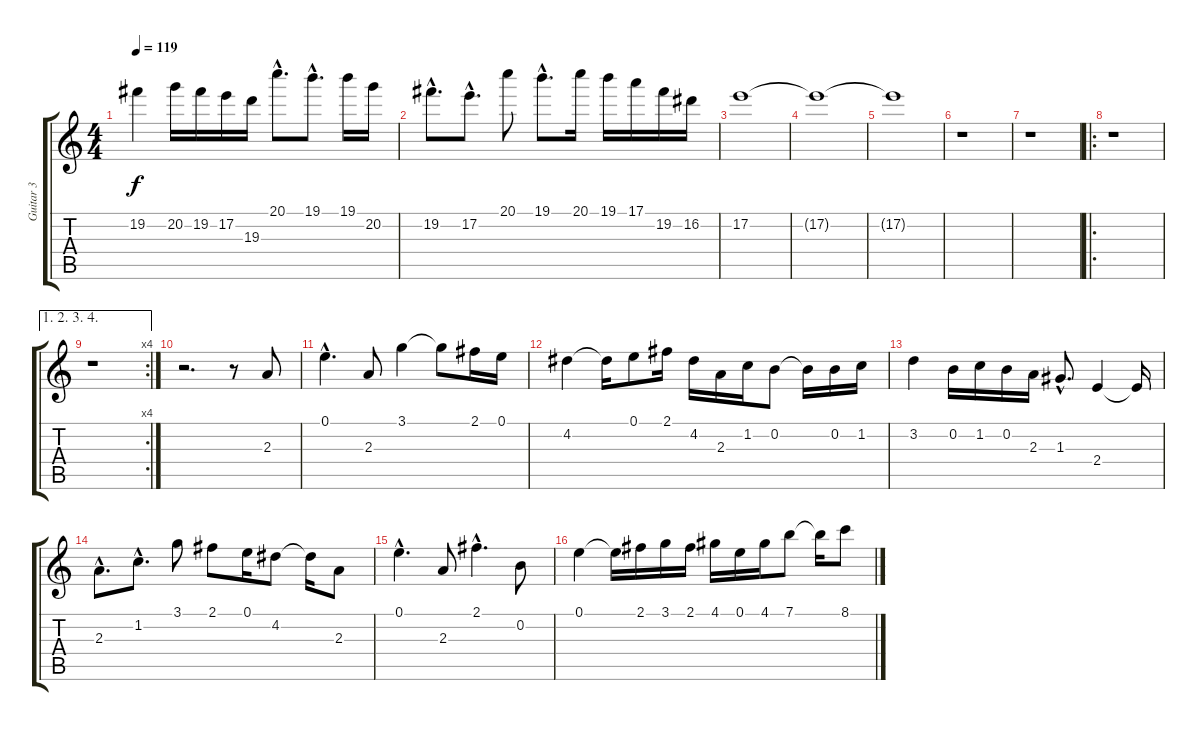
\track ("Guitar 3" "Guitar 3") {instrument overdrivenguitar}
\staff {score tabs}
\tuning (E4 B3 G3 D3 A2 E2) {hide}
\ts (4 4)
\tempo 119
\clef g2
\ks c
19.2.4{dy f} 20.2.16 19.2.16 17.2.16 19.3.16 20.1{hac}.8{d} 19.1{hac}.8{d} 19.1.16 20.2.16 |
19.2{hac}.8{d} 17.2{hac}.8{d} 20.1.8 19.1{hac}.8{d} 20.1.16 19.1.16 17.1.16 19.2.16 16.2.16 |
17.2.1 |
17.2{t}.1 |
17.2{t}.1 |
r.1 |
r.1 |
\ro
r.1 |
\ae (1 2 3 4)
\rc 4
r.1 |
r.2{d} r.8 2.3.8 |
0.1{hac}.4{d} 2.3.8 3.1.4 3.1{t}.8 2.1.16 0.1.16 |
4.2.4 4.2{t}.16 0.1.8 2.1.16 4.2.16 2.3.16 1.2.16 0.2.8 0.2{t}.16 0.2.16 1.2.16 |
3.2.4 0.2.16 1.2.16 0.2.16 2.3.16 1.3{hac}.8{d} 2.4.4 2.4{t}.16 |
2.3{hac}.8{d} 1.2{hac}.8{d} 3.1.8 2.1.8 0.1.16 4.2.8 4.2{t}.16 2.3.8 |
0.1{hac}.4{d} 2.3.8 2.1{hac}.4{d} 0.2.8 |
0.1.4 0.1{t}.16 2.1.16 3.1.16 2.1.16 4.1.16 0.1.16 4.1.16 7.1.8 7.1{t}.16 8.1.8
